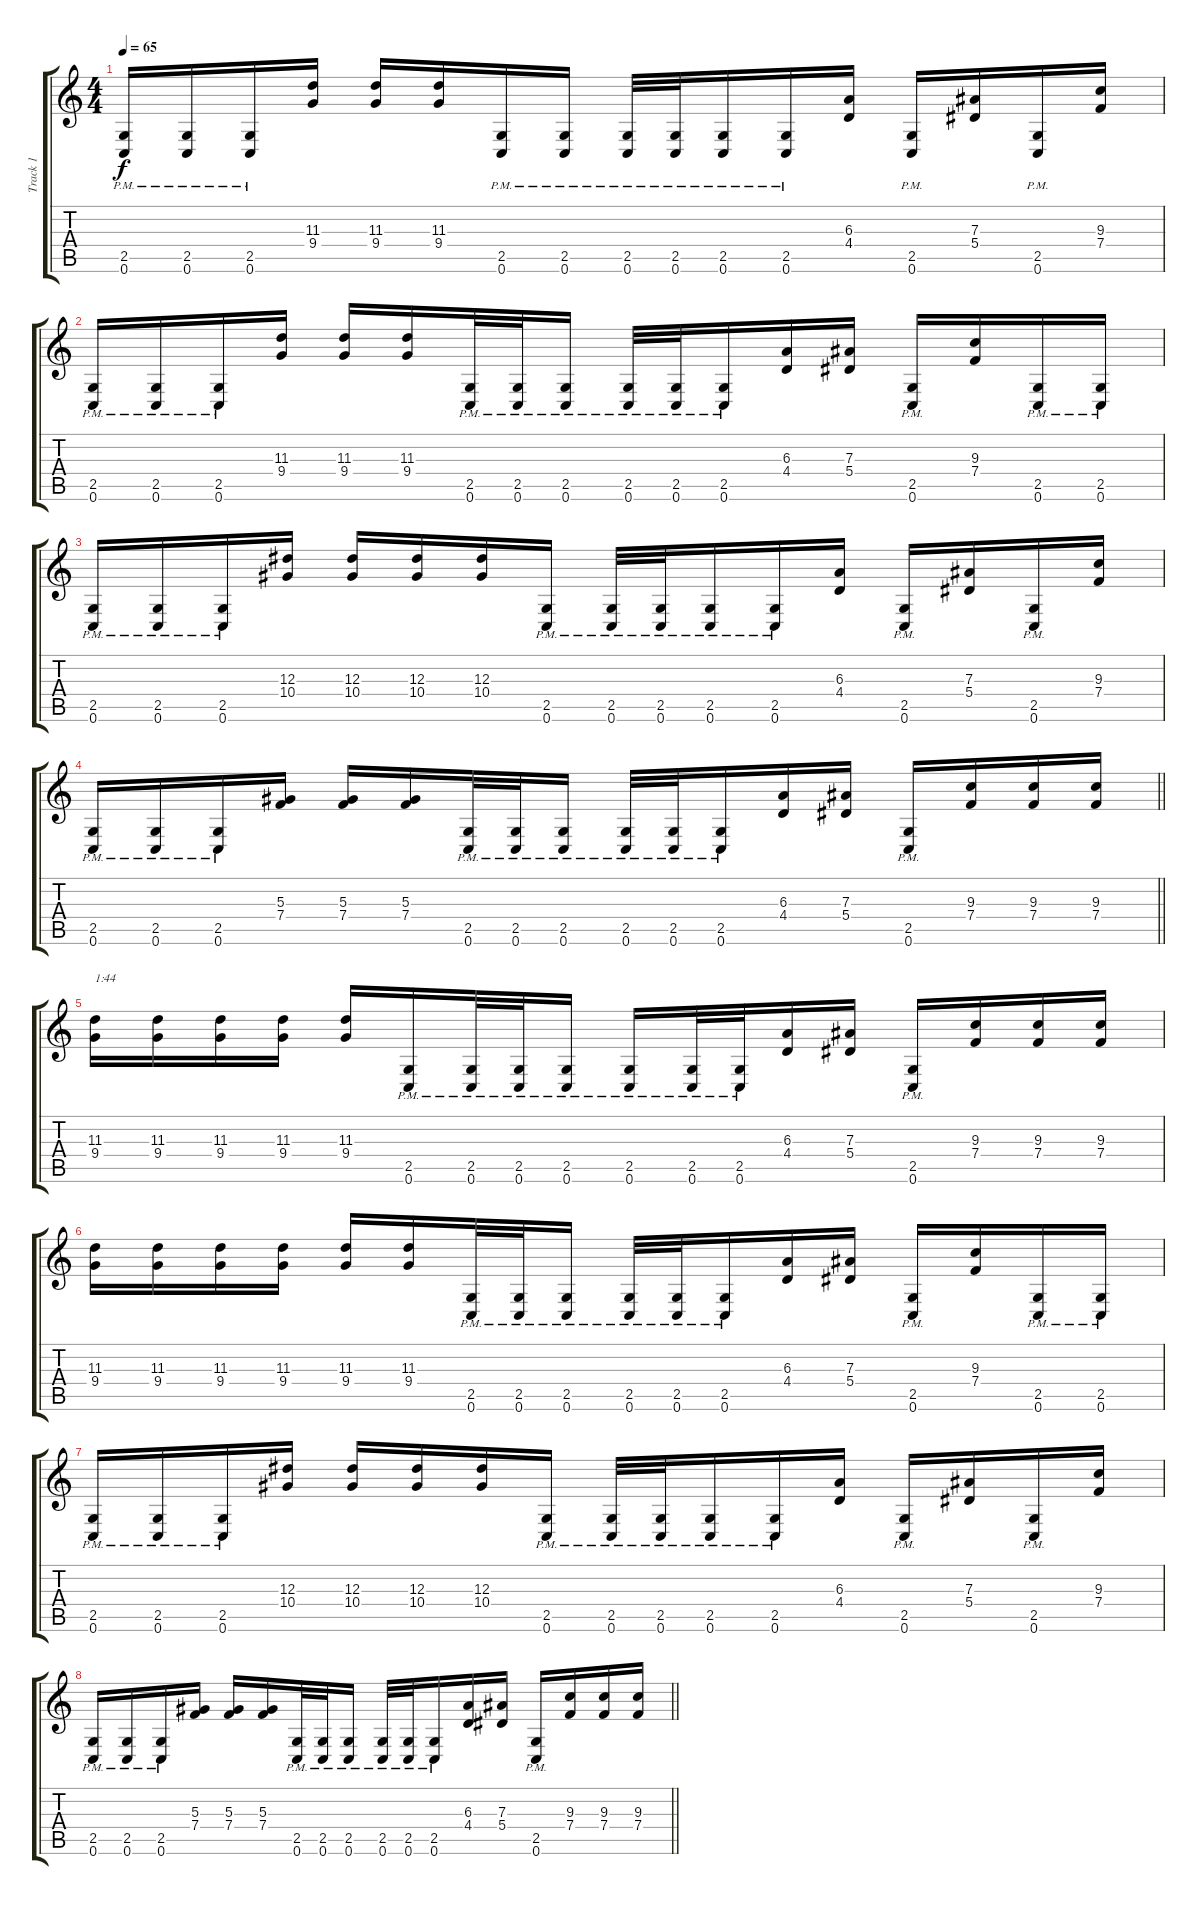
\track ("Track 1" "Track 1") {instrument distortionguitar}
\staff {score tabs}
\tuning (C4 G3 Eb3 Bb2 F2 C2) {hide}
\ts (4 4)
\tempo 65
\clef g2
\ks c
(2.5{pm} 0.6{pm}).16{dy f} (2.5{pm} 0.6{pm}).16 (2.5{pm} 0.6{pm}).16 (11.3 9.4).16 (11.3 9.4).16 (11.3 9.4).16 (2.5{pm} 0.6{pm}).16 (2.5{pm} 0.6{pm}).16 (2.5{pm} 0.6{pm}).32 (2.5{pm} 0.6{pm}).32 (2.5{pm} 0.6{pm}).16 (2.5{pm} 0.6{pm}).16 (6.3 4.4).16 (2.5{pm} 0.6{pm}).16 (7.3 5.4).16 (2.5{pm} 0.6{pm}).16 (9.3 7.4).16 |
(2.5{pm} 0.6{pm}).16 (2.5{pm} 0.6{pm}).16 (2.5{pm} 0.6{pm}).16 (11.3 9.4).16 (11.3 9.4).16 (11.3 9.4).16 (2.5{pm} 0.6{pm}).32 (2.5{pm} 0.6{pm}).32 (2.5{pm} 0.6{pm}).16 (2.5{pm} 0.6{pm}).32 (2.5{pm} 0.6{pm}).32 (2.5{pm} 0.6{pm}).16 (6.3 4.4).16 (7.3 5.4).16 (2.5{pm} 0.6{pm}).16 (9.3 7.4).16 (2.5{pm} 0.6{pm}).16 (2.5{pm} 0.6{pm}).16 |
(2.5{pm} 0.6{pm}).16 (2.5{pm} 0.6{pm}).16 (2.5{pm} 0.6{pm}).16 (12.3 10.4).16 (12.3 10.4).16 (12.3 10.4).16 (12.3 10.4).16 (2.5{pm} 0.6{pm}).16 (2.5{pm} 0.6{pm}).32 (2.5{pm} 0.6{pm}).32 (2.5{pm} 0.6{pm}).16 (2.5{pm} 0.6{pm}).16 (6.3 4.4).16 (2.5{pm} 0.6{pm}).16 (7.3 5.4).16 (2.5{pm} 0.6{pm}).16 (9.3 7.4).16 |
\barLineRight lightlight
(2.5{pm} 0.6{pm}).16 (2.5{pm} 0.6{pm}).16 (2.5{pm} 0.6{pm}).16 (5.3 7.4).16 (5.3 7.4).16 (5.3 7.4).16 (2.5{pm} 0.6{pm}).32 (2.5{pm} 0.6{pm}).32 (2.5{pm} 0.6{pm}).16 (2.5{pm} 0.6{pm}).32 (2.5{pm} 0.6{pm}).32 (2.5{pm} 0.6{pm}).16 (6.3 4.4).16 (7.3 5.4).16 (2.5{pm} 0.6{pm}).16 (9.3 7.4).16 (9.3 7.4).16 (9.3 7.4).16 |
(11.3 9.4).16{txt "1:44"} (11.3 9.4).16 (11.3 9.4).16 (11.3 9.4).16 (11.3 9.4).16 (2.5{pm} 0.6{pm}).16 (2.5{pm} 0.6{pm}).32 (2.5{pm} 0.6{pm}).32 (2.5{pm} 0.6{pm}).16 (2.5{pm} 0.6{pm}).16 (2.5{pm} 0.6{pm}).32 (2.5{pm} 0.6{pm}).32 (6.3 4.4).16 (7.3 5.4).16 (2.5{pm} 0.6{pm}).16 (9.3 7.4).16 (9.3 7.4).16 (9.3 7.4).16 |
(11.3 9.4).16 (11.3 9.4).16 (11.3 9.4).16 (11.3 9.4).16 (11.3 9.4).16 (11.3 9.4).16 (2.5{pm} 0.6{pm}).32 (2.5{pm} 0.6{pm}).32 (2.5{pm} 0.6{pm}).16 (2.5{pm} 0.6{pm}).32 (2.5{pm} 0.6{pm}).32 (2.5{pm} 0.6{pm}).16 (6.3 4.4).16 (7.3 5.4).16 (2.5{pm} 0.6{pm}).16 (9.3 7.4).16 (2.5{pm} 0.6{pm}).16 (2.5{pm} 0.6{pm}).16 |
(2.5{pm} 0.6{pm}).16 (2.5{pm} 0.6{pm}).16 (2.5{pm} 0.6{pm}).16 (12.3 10.4).16 (12.3 10.4).16 (12.3 10.4).16 (12.3 10.4).16 (2.5{pm} 0.6{pm}).16 (2.5{pm} 0.6{pm}).32 (2.5{pm} 0.6{pm}).32 (2.5{pm} 0.6{pm}).16 (2.5{pm} 0.6{pm}).16 (6.3 4.4).16 (2.5{pm} 0.6{pm}).16 (7.3 5.4).16 (2.5{pm} 0.6{pm}).16 (9.3 7.4).16 |
\barLineRight lightlight
(2.5{pm} 0.6{pm}).16 (2.5{pm} 0.6{pm}).16 (2.5{pm} 0.6{pm}).16 (5.3 7.4).16 (5.3 7.4).16 (5.3 7.4).16 (2.5{pm} 0.6{pm}).32 (2.5{pm} 0.6{pm}).32 (2.5{pm} 0.6{pm}).16 (2.5{pm} 0.6{pm}).32 (2.5{pm} 0.6{pm}).32 (2.5{pm} 0.6{pm}).16 (6.3 4.4).16 (7.3 5.4).16 (2.5{pm} 0.6{pm}).16 (9.3 7.4).16 (9.3 7.4).16 (9.3 7.4).16
